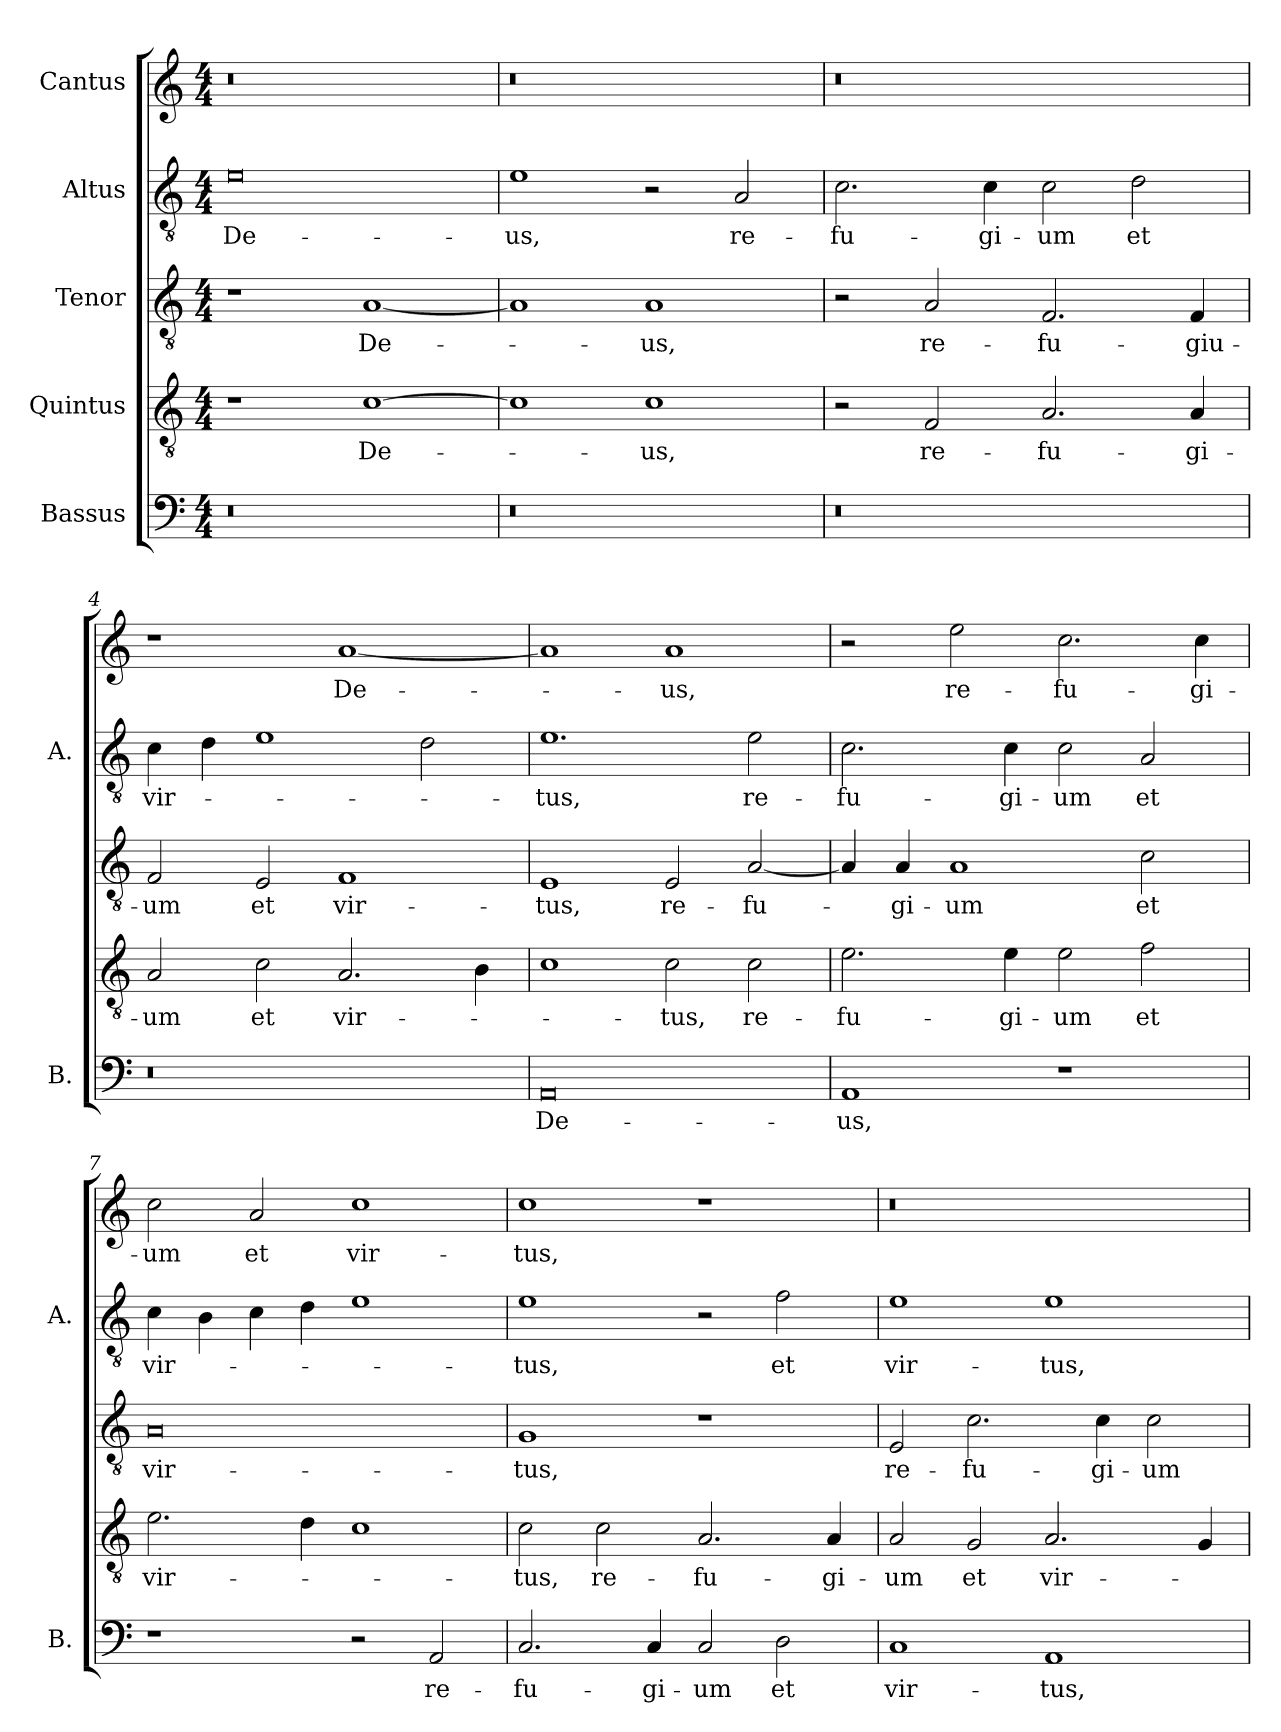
**kern	**text	**kern	**text	**kern	**text	**kern	**text	**kern	**text
*part5	*part5	*part4	*part4	*part3	*part3	*part2	*part2	*part1	*part1
*staff5	*staff5	*staff4	*staff4	*staff3	*staff3	*staff2	*staff2	*staff1	*staff1
*I"Bassus	*	*I"Quintus	*	*I"Tenor	*	*I"Altus	*	*I"Cantus	*
*I'B.	*	*	*	*	*	*I'A.	*	*	*
*clefF4	*	*clefGv2	*	*clefGv2	*	*clefGv2	*	*clefG2	*
*k[]	*	*k[]	*	*k[]	*	*k[]	*	*k[]	*
*C:	*	*C:	*	*C:	*	*C:	*	*C:	*
*M4/4	*	*M4/4	*	*M4/4	*	*M4/4	*	*M4/4	*
=1	=1	=1	=1	=1	=1	=1	=1	=1	=1
!LO:N:vis=0	!	!	!	!	!	!	!	!LO:N:vis=0	!
1r	.	1r	.	1r	.	0e\	De-	1r	.
1ryy	.	[1c\	De-	[1A/	De-	.	.	1ryy	.
=2	=2	=2	=2	=2	=2	=2	=2	=2	=2
!LO:N:vis=0	!	!	!	!	!	!	!	!LO:N:vis=0	!
1r	.	1c\]	.	1A/]	.	1e\	-us,	1r	.
1ryy	.	1c\	-us,	1A/	-us,	2r	.	1ryy	.
.	.	.	.	.	.	2A/	re-	.	.
=3	=3	=3	=3	=3	=3	=3	=3	=3	=3
!LO:N:vis=0	!	!	!	!	!	!	!	!LO:N:vis=0	!
1r	.	2r	.	2r	.	2.c\	-fu-	1r	.
.	.	2F/	re-	2A/	re-	.	.	.	.
.	.	.	.	.	.	4c\	-gi-	.	.
1ryy	.	2.A/	-fu-	2.F/	-fu-	2c\	-um	1ryy	.
.	.	.	.	.	.	2d\	et	.	.
.	.	4A/	-gi-	4F/	-giu-	.	.	.	.
=4	=4	=4	=4	=4	=4	=4	=4	=4	=4
!LO:N:vis=0	!	!	!	!	!	!	!	!	!
1r	.	2A/	-um	2F/	-um	4c\	vir-	1r	.
.	.	.	.	.	.	4d\	.	.	.
.	.	2c\	et	2E/	et	1e\	.	.	.
1ryy	.	2.A/	vir-	1F/	vir-	.	.	[1a/	De-
.	.	.	.	.	.	2d\	.	.	.
.	.	4B\	.	.	.	.	.	.	.
=5	=5	=5	=5	=5	=5	=5	=5	=5	=5
0AA/	De-	1c\	.	1E/	-tus,	1.e\	-tus,	1a/]	.
.	.	2c\	-tus,	2E/	re-	.	.	1a/	-us,
.	.	2c\	re-	[2A/	-fu-	2e\	re-	.	.
=6	=6	=6	=6	=6	=6	=6	=6	=6	=6
1AA/	-us,	2.e\	-fu-	4A/]	.	2.c\	-fu-	2r	.
.	.	.	.	4A/	-gi-	.	.	.	.
.	.	.	.	1A/	-um	.	.	2ee\	re-
.	.	4e\	-gi-	.	.	4c\	-gi-	.	.
1r	.	2e\	-um	.	.	2c\	-um	2.cc\	-fu-
.	.	2f\	et	2c\	et	2A/	et	.	.
.	.	.	.	.	.	.	.	4cc\	-gi-
=7	=7	=7	=7	=7	=7	=7	=7	=7	=7
1r	.	2.e\	vir-	0A/	vir-	4c\	vir-	2cc\	-um
.	.	.	.	.	.	4B\	.	.	.
.	.	.	.	.	.	4c\	.	2a/	et
.	.	4d\	.	.	.	4d\	.	.	.
2r	.	1c\	.	.	.	1e\	.	1cc\	vir-
2AA/	re-	.	.	.	.	.	.	.	.
=8	=8	=8	=8	=8	=8	=8	=8	=8	=8
2.C/	-fu-	2c\	-tus,	1G/	-tus,	1e\	-tus,	1cc\	-tus,
.	.	2c\	re-	.	.	.	.	.	.
4C/	-gi-	.	.	.	.	.	.	.	.
2C/	-um	2.A/	-fu-	1r	.	2r	.	1r	.
2D\	et	.	.	.	.	2f\	et	.	.
.	.	4A/	-gi-	.	.	.	.	.	.
=9	=9	=9	=9	=9	=9	=9	=9	=9	=9
!	!	!	!	!	!	!	!	!LO:N:vis=0	!
1C/	vir-	2A/	-um	2E/	re-	1e\	vir-	1r	.
.	.	2G/	et	2.c\	-fu-	.	.	.	.
1AA/	-tus,	2.A/	vir-	.	.	1e\	-tus,	1ryy	.
.	.	.	.	4c\	-gi-	.	.	.	.
.	.	.	.	2c\	-um	.	.	.	.
.	.	4G/	.	.	.	.	.	.	.
=	=	=	=	=	=	=	=	=	=
*-	*-	*-	*-	*-	*-	*-	*-	*-	*-
